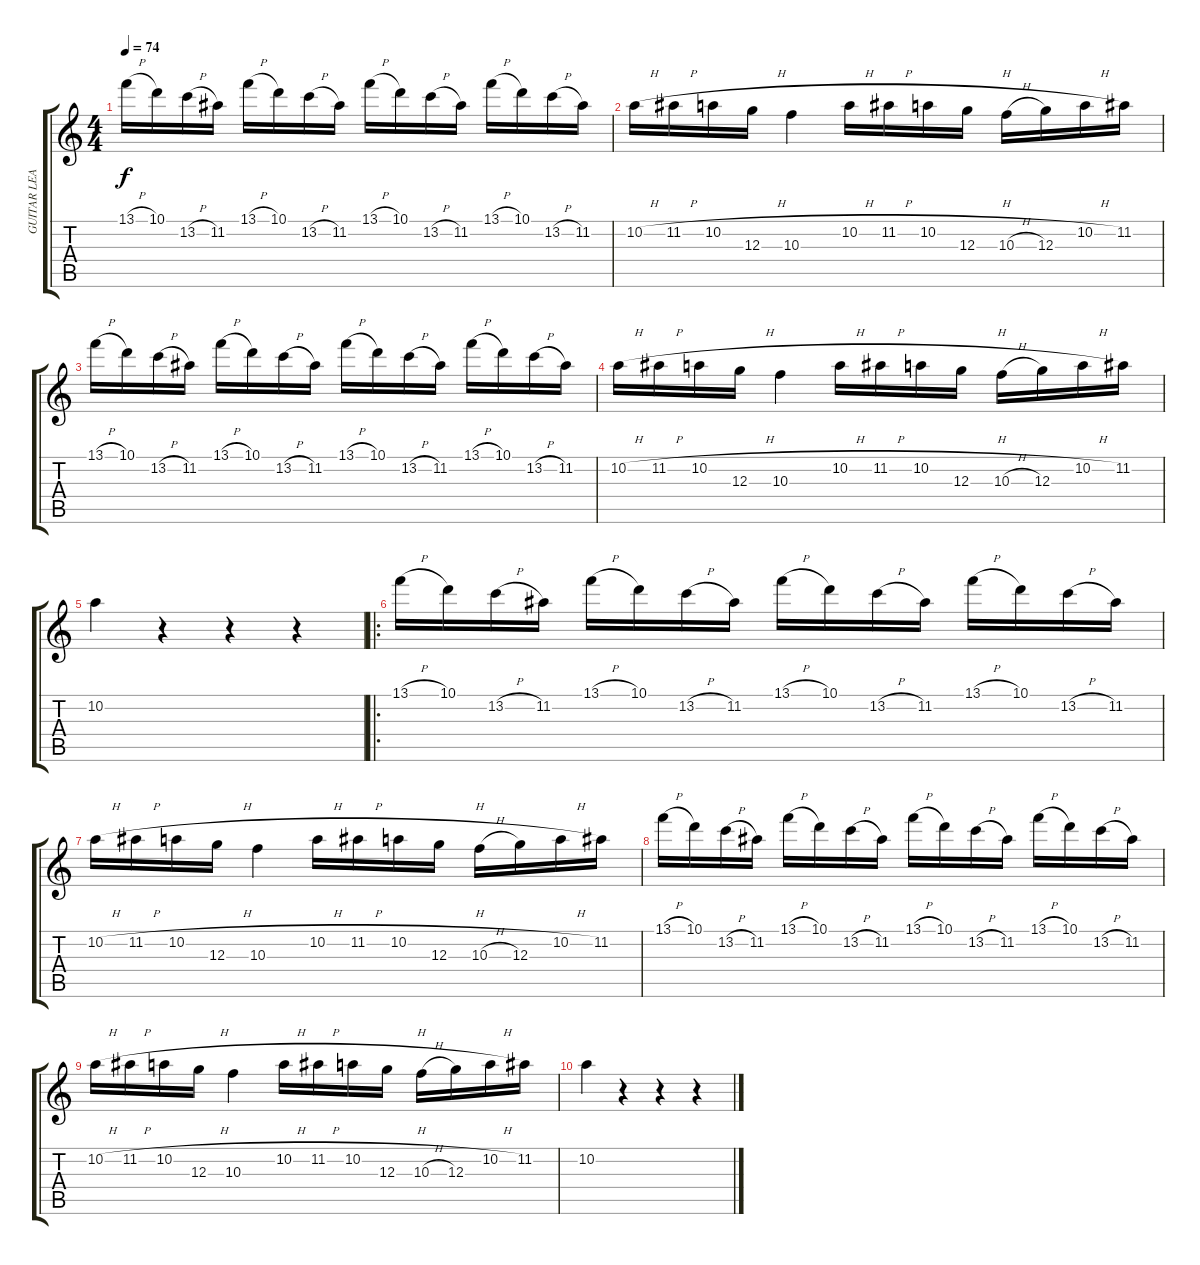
\track ("GUITAR LEADER" "GUITAR LEA") {instrument distortionguitar}
\staff {score tabs}
\tuning (E4 B3 G3 D3 A2 E2) {hide}
\ts (4 4)
\tempo 74
\clef g2
\ks c
13.1{h}.16{dy f instrument distortionguitar} 10.1.16 13.2{h}.16 11.2.16 13.1{h}.16 10.1.16 13.2{h}.16 11.2.16 13.1{h}.16 10.1.16 13.2{h}.16 11.2.16 13.1{h}.16 10.1.16 13.2{h}.16 11.2.16 |
10.2{h}.16 11.2{h}.16 10.2{h}.16 12.3.16 10.3.4 10.2{h}.16 11.2{h}.16 10.2{h}.16 12.3.16 10.3{h}.16 12.3.16 10.2{h}.16 11.2.16 |
13.1{h}.16 10.1.16 13.2{h}.16 11.2.16 13.1{h}.16 10.1.16 13.2{h}.16 11.2.16 13.1{h}.16 10.1.16 13.2{h}.16 11.2.16 13.1{h}.16 10.1.16 13.2{h}.16 11.2.16 |
10.2{h}.16 11.2{h}.16 10.2{h}.16 12.3.16 10.3.4 10.2{h}.16 11.2{h}.16 10.2{h}.16 12.3.16 10.3{h}.16 12.3.16 10.2{h}.16 11.2.16 |
10.2.4 r.4 r.4 r.4 |
\ro
13.1{h}.16 10.1.16 13.2{h}.16 11.2.16 13.1{h}.16 10.1.16 13.2{h}.16 11.2.16 13.1{h}.16 10.1.16 13.2{h}.16 11.2.16 13.1{h}.16 10.1.16 13.2{h}.16 11.2.16 |
10.2{h}.16 11.2{h}.16 10.2{h}.16 12.3.16 10.3.4 10.2{h}.16 11.2{h}.16 10.2{h}.16 12.3.16 10.3{h}.16 12.3.16 10.2{h}.16 11.2.16 |
13.1{h}.16 10.1.16 13.2{h}.16 11.2.16 13.1{h}.16 10.1.16 13.2{h}.16 11.2.16 13.1{h}.16 10.1.16 13.2{h}.16 11.2.16 13.1{h}.16 10.1.16 13.2{h}.16 11.2.16 |
10.2{h}.16 11.2{h}.16 10.2{h}.16 12.3.16 10.3.4 10.2{h}.16 11.2{h}.16 10.2{h}.16 12.3.16 10.3{h}.16 12.3.16 10.2{h}.16 11.2.16 |
10.2.4 r.4 r.4 r.4
